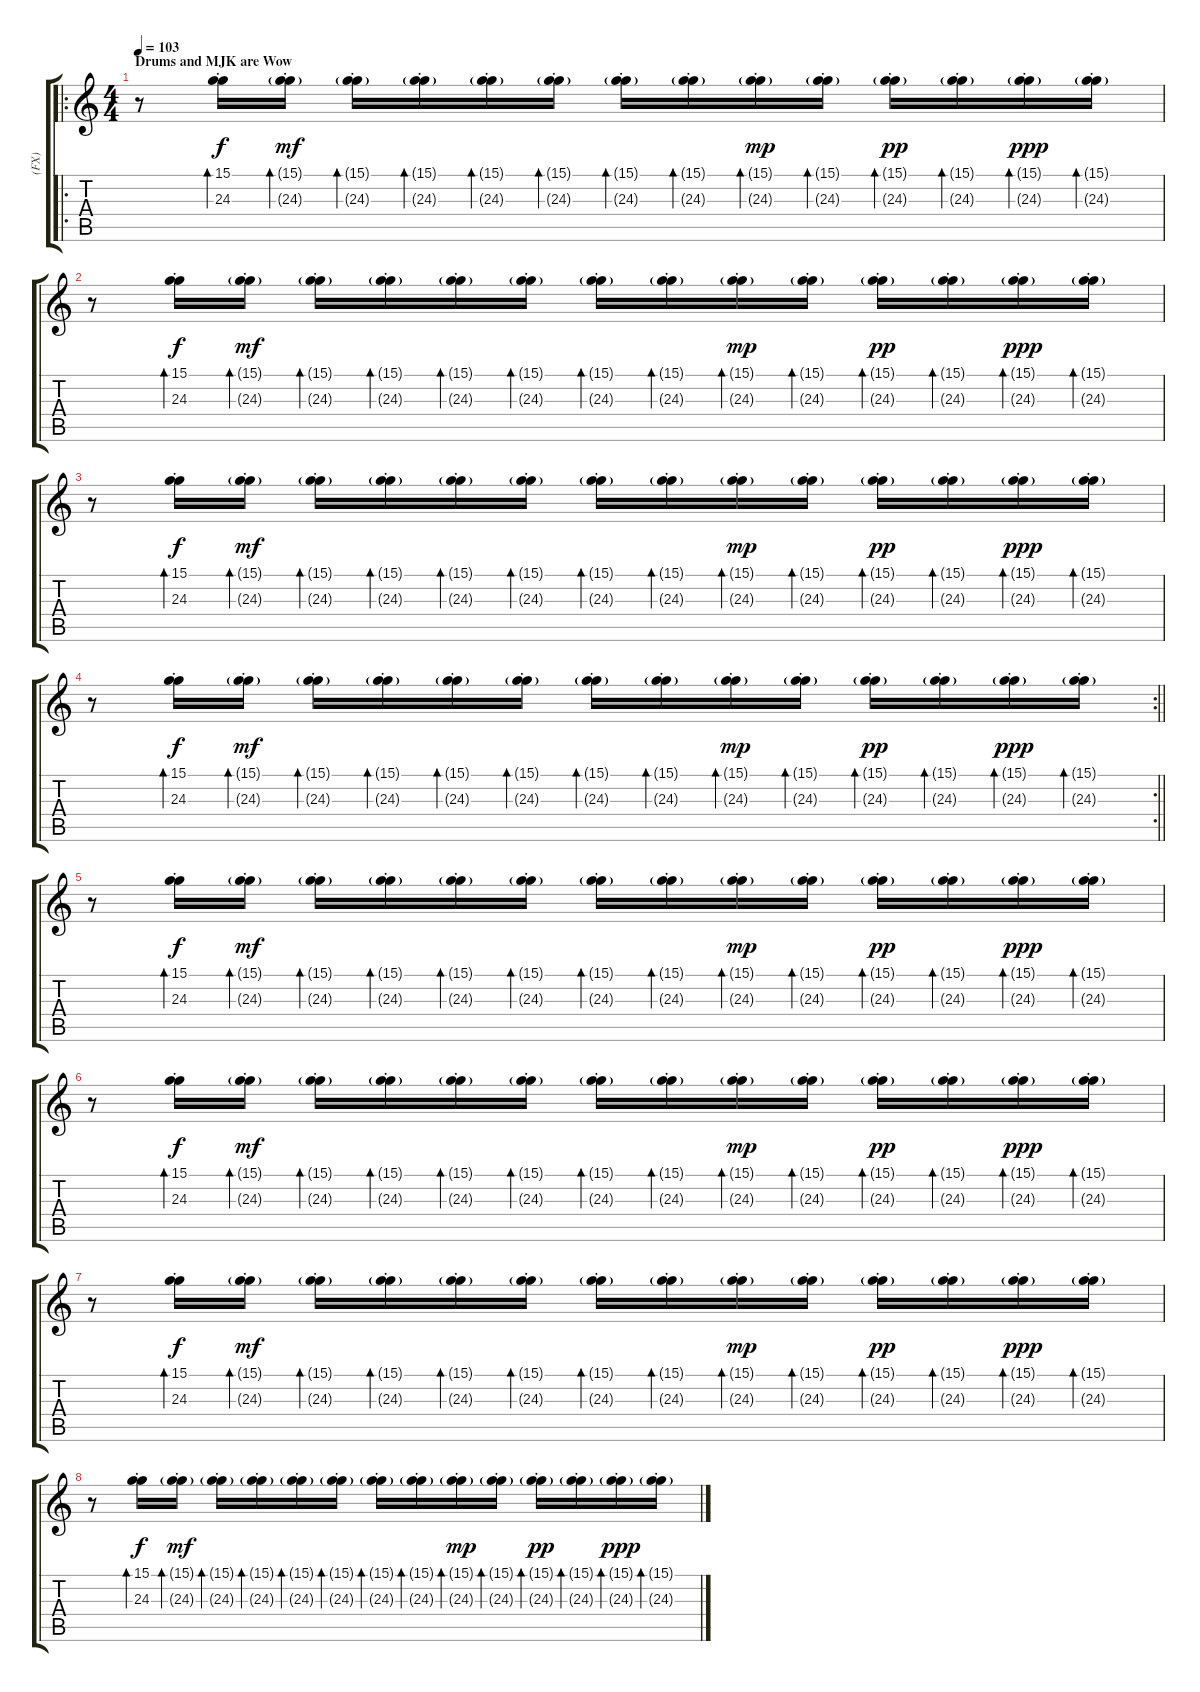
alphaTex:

\track ("(FX)" "(FX)") {instrument marimba}
\staff {score tabs}
\tuning (E4 B3 G3 D3 A2 E2) {hide}
\ro
\ts (4 4)
\section ("" "Drums and MJK are Wow")
\tempo 103
\clef g2
\ks c
r.8{dy ppp} (15.1{st} 24.3).16{bd 120 dy f} (15.1{g st} 24.3{g st}).16{bd 120 dy mf} (15.1{g st} 24.3{g st}).16{bd 120} (15.1{g st} 24.3{g st}).16{bd 120} (15.1{g st} 24.3{g st}).16{bd 480} (15.1{g st} 24.3{g st}).16{bd 480} (15.1{g st} 24.3{g st}).16{bd 480} (15.1{g st} 24.3{g st}).16{bd 480} (15.1{g st} 24.3{g st}).16{bd 480 dy mp} (15.1{g st} 24.3{g st}).16{bd 480} (15.1{g st} 24.3{g st}).16{bd 480 dy pp} (15.1{g st} 24.3{g st}).16{bd 480} (15.1{g st} 24.3{g st}).16{bd 480 dy ppp} (15.1{g st} 24.3{g st}).16{bd 480} |
r.8 (15.1{st} 24.3).16{bd 120 dy f} (15.1{g st} 24.3{g st}).16{bd 120 dy mf} (15.1{g st} 24.3{g st}).16{bd 120} (15.1{g st} 24.3{g st}).16{bd 120} (15.1{g st} 24.3{g st}).16{bd 480} (15.1{g st} 24.3{g st}).16{bd 480} (15.1{g st} 24.3{g st}).16{bd 480} (15.1{g st} 24.3{g st}).16{bd 480} (15.1{g st} 24.3{g st}).16{bd 480 dy mp} (15.1{g st} 24.3{g st}).16{bd 480} (15.1{g st} 24.3{g st}).16{bd 480 dy pp} (15.1{g st} 24.3{g st}).16{bd 480} (15.1{g st} 24.3{g st}).16{bd 480 dy ppp} (15.1{g st} 24.3{g st}).16{bd 480} |
r.8 (15.1{st} 24.3).16{bd 120 dy f} (15.1{g st} 24.3{g st}).16{bd 120 dy mf} (15.1{g st} 24.3{g st}).16{bd 120} (15.1{g st} 24.3{g st}).16{bd 120} (15.1{g st} 24.3{g st}).16{bd 480} (15.1{g st} 24.3{g st}).16{bd 480} (15.1{g st} 24.3{g st}).16{bd 480} (15.1{g st} 24.3{g st}).16{bd 480} (15.1{g st} 24.3{g st}).16{bd 480 dy mp} (15.1{g st} 24.3{g st}).16{bd 480} (15.1{g st} 24.3{g st}).16{bd 480 dy pp} (15.1{g st} 24.3{g st}).16{bd 480} (15.1{g st} 24.3{g st}).16{bd 480 dy ppp} (15.1{g st} 24.3{g st}).16{bd 480} |
\rc 2
\barLineRight lightlight
r.8 (15.1{st} 24.3).16{bd 120 dy f} (15.1{g st} 24.3{g st}).16{bd 120 dy mf} (15.1{g st} 24.3{g st}).16{bd 120} (15.1{g st} 24.3{g st}).16{bd 120} (15.1{g st} 24.3{g st}).16{bd 480} (15.1{g st} 24.3{g st}).16{bd 480} (15.1{g st} 24.3{g st}).16{bd 480} (15.1{g st} 24.3{g st}).16{bd 480} (15.1{g st} 24.3{g st}).16{bd 480 dy mp} (15.1{g st} 24.3{g st}).16{bd 480} (15.1{g st} 24.3{g st}).16{bd 480 dy pp} (15.1{g st} 24.3{g st}).16{bd 480} (15.1{g st} 24.3{g st}).16{bd 480 dy ppp} (15.1{g st} 24.3{g st}).16{bd 480} |
r.8 (15.1{st} 24.3).16{bd 120 dy f} (15.1{g st} 24.3{g st}).16{bd 120 dy mf} (15.1{g st} 24.3{g st}).16{bd 120} (15.1{g st} 24.3{g st}).16{bd 120} (15.1{g st} 24.3{g st}).16{bd 480} (15.1{g st} 24.3{g st}).16{bd 480} (15.1{g st} 24.3{g st}).16{bd 480} (15.1{g st} 24.3{g st}).16{bd 480} (15.1{g st} 24.3{g st}).16{bd 480 dy mp} (15.1{g st} 24.3{g st}).16{bd 480} (15.1{g st} 24.3{g st}).16{bd 480 dy pp} (15.1{g st} 24.3{g st}).16{bd 480} (15.1{g st} 24.3{g st}).16{bd 480 dy ppp} (15.1{g st} 24.3{g st}).16{bd 480} |
r.8 (15.1{st} 24.3).16{bd 120 dy f} (15.1{g st} 24.3{g st}).16{bd 120 dy mf} (15.1{g st} 24.3{g st}).16{bd 120} (15.1{g st} 24.3{g st}).16{bd 120} (15.1{g st} 24.3{g st}).16{bd 480} (15.1{g st} 24.3{g st}).16{bd 480} (15.1{g st} 24.3{g st}).16{bd 480} (15.1{g st} 24.3{g st}).16{bd 480} (15.1{g st} 24.3{g st}).16{bd 480 dy mp} (15.1{g st} 24.3{g st}).16{bd 480} (15.1{g st} 24.3{g st}).16{bd 480 dy pp} (15.1{g st} 24.3{g st}).16{bd 480} (15.1{g st} 24.3{g st}).16{bd 480 dy ppp} (15.1{g st} 24.3{g st}).16{bd 480} |
r.8 (15.1{st} 24.3).16{bd 120 dy f} (15.1{g st} 24.3{g st}).16{bd 120 dy mf} (15.1{g st} 24.3{g st}).16{bd 120} (15.1{g st} 24.3{g st}).16{bd 120} (15.1{g st} 24.3{g st}).16{bd 480} (15.1{g st} 24.3{g st}).16{bd 480} (15.1{g st} 24.3{g st}).16{bd 480} (15.1{g st} 24.3{g st}).16{bd 480} (15.1{g st} 24.3{g st}).16{bd 480 dy mp} (15.1{g st} 24.3{g st}).16{bd 480} (15.1{g st} 24.3{g st}).16{bd 480 dy pp} (15.1{g st} 24.3{g st}).16{bd 480} (15.1{g st} 24.3{g st}).16{bd 480 dy ppp} (15.1{g st} 24.3{g st}).16{bd 480} |
r.8 (15.1{st} 24.3).16{bd 120 dy f} (15.1{g st} 24.3{g st}).16{bd 120 dy mf} (15.1{g st} 24.3{g st}).16{bd 120} (15.1{g st} 24.3{g st}).16{bd 120} (15.1{g st} 24.3{g st}).16{bd 480} (15.1{g st} 24.3{g st}).16{bd 480} (15.1{g st} 24.3{g st}).16{bd 480} (15.1{g st} 24.3{g st}).16{bd 480} (15.1{g st} 24.3{g st}).16{bd 480 dy mp} (15.1{g st} 24.3{g st}).16{bd 480} (15.1{g st} 24.3{g st}).16{bd 480 dy pp} (15.1{g st} 24.3{g st}).16{bd 480} (15.1{g st} 24.3{g st}).16{bd 480 dy ppp} (15.1{g st} 24.3{g st}).16{bd 480}
